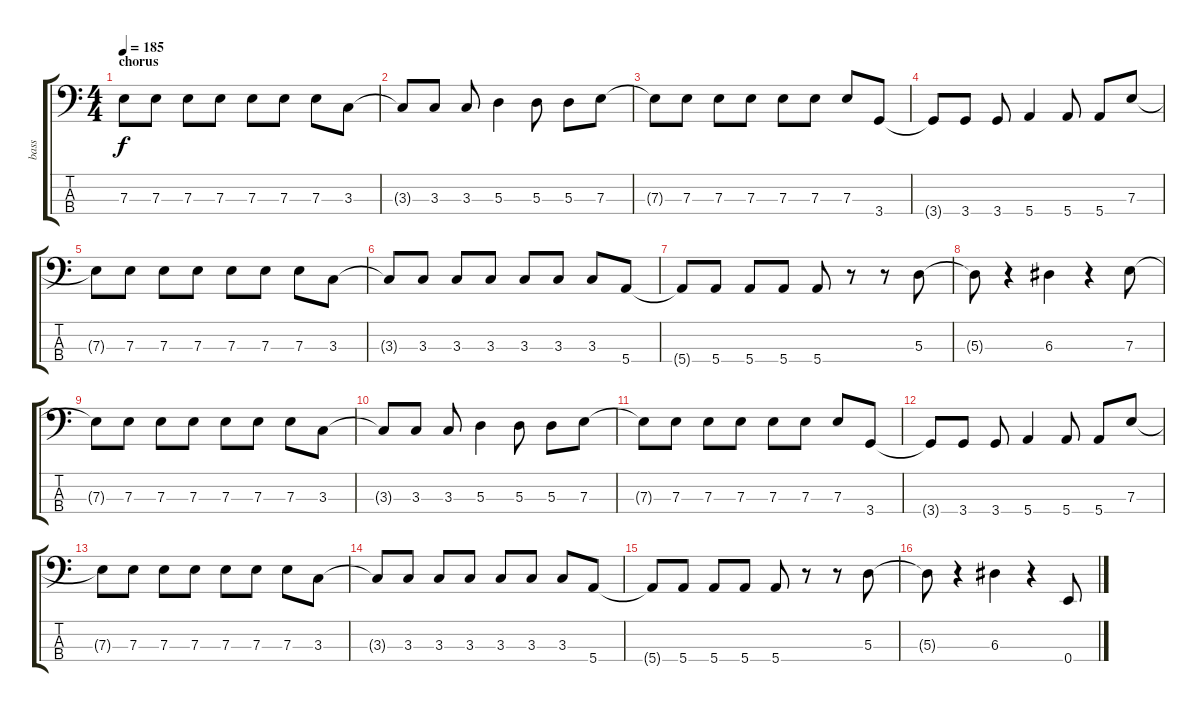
\track ("bass" "bass") {instrument electricbassfinger}
\staff {score tabs}
\tuning (G2 D2 A1 E1) {hide}
\ts (4 4)
\section ("" "chorus")
\tempo 185
\clef f4
\ks c
7.3{t}.8{dy f} 7.3.8 7.3.8 7.3.8 7.3.8 7.3.8 7.3.8 3.3.8 |
3.3{t}.8 3.3.8 3.3.8 5.3.4 5.3.8 5.3.8 7.3.8 |
7.3{t}.8 7.3.8 7.3.8 7.3.8 7.3.8 7.3.8 7.3.8 3.4.8 |
3.4{t}.8 3.4.8 3.4.8 5.4.4 5.4.8 5.4.8 7.3.8 |
7.3{t}.8 7.3.8 7.3.8 7.3.8 7.3.8 7.3.8 7.3.8 3.3.8 |
3.3{t}.8 3.3.8 3.3.8 3.3.8 3.3.8 3.3.8 3.3.8 5.4.8 |
5.4{t}.8 5.4.8 5.4.8 5.4.8 5.4.8 r.8 r.8 5.3.8 |
5.3{t}.8 r.4 6.3.4 r.4 7.3.8 |
7.3{t}.8 7.3.8 7.3.8 7.3.8 7.3.8 7.3.8 7.3.8 3.3.8 |
3.3{t}.8 3.3.8 3.3.8 5.3.4 5.3.8 5.3.8 7.3.8 |
7.3{t}.8 7.3.8 7.3.8 7.3.8 7.3.8 7.3.8 7.3.8 3.4.8 |
3.4{t}.8 3.4.8 3.4.8 5.4.4 5.4.8 5.4.8 7.3.8 |
7.3{t}.8 7.3.8 7.3.8 7.3.8 7.3.8 7.3.8 7.3.8 3.3.8 |
3.3{t}.8 3.3.8 3.3.8 3.3.8 3.3.8 3.3.8 3.3.8 5.4.8 |
5.4{t}.8 5.4.8 5.4.8 5.4.8 5.4.8 r.8 r.8 5.3.8 |
5.3{t}.8 r.4 6.3.4 r.4 0.4.8
